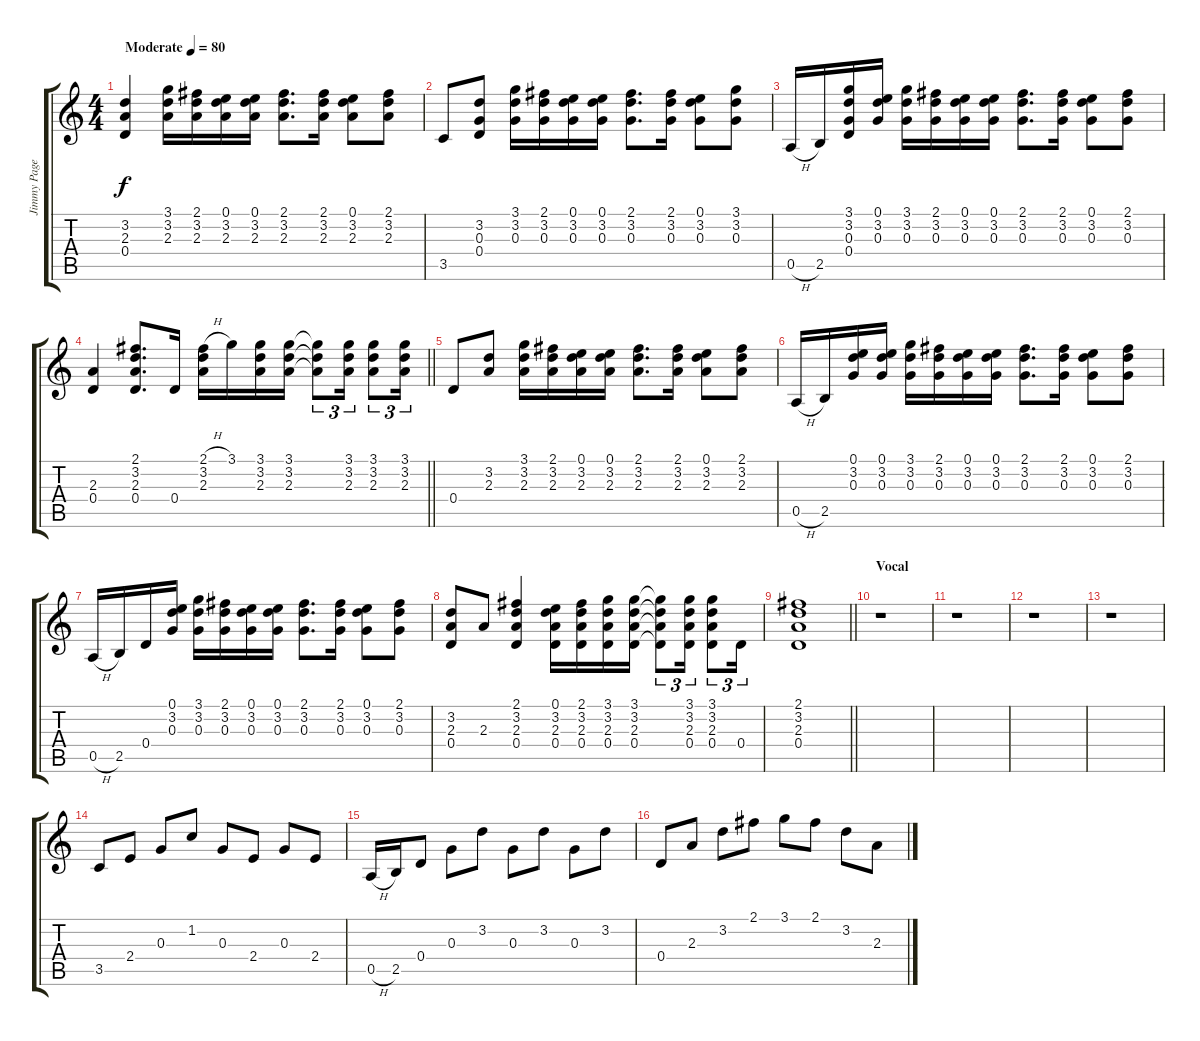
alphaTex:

\track ("Jimmy Page (Guitarra 2)" "Jimmy Page") {instrument electricguitarclean}
\staff {score tabs}
\tuning (E4 B3 G3 D3 A2 E2) {hide}
\ts (4 4)
\tempo (80 "Moderate")
\clef g2
\ks c
(3.2 2.3 0.4).4{dy f volume 2 instrument electricguitarclean} (3.1 3.2 2.3).16 (2.1 3.2 2.3).16 (0.1 3.2 2.3).16 (0.1 3.2 2.3).16 (2.1 3.2 2.3).8{d} (2.1 3.2 2.3).16 (0.1 3.2 2.3).8 (2.1 3.2 2.3).8 |
3.5.8{volume 7} (3.2 0.3 0.4).8 (3.1 3.2 0.3).16 (2.1 3.2 0.3).16 (0.1 3.2 0.3).16 (0.1 3.2 0.3).16 (2.1 3.2 0.3).8{d} (2.1 3.2 0.3).16 (0.1 3.2 0.3).8 (3.1 3.2 0.3).8 |
0.5{h}.16 2.5.16 (3.1 3.2 0.3 0.4).16 (0.1 3.2 0.3).16 (3.1 3.2 0.3).16 (2.1 3.2 0.3).16 (0.1 3.2 0.3).16 (0.1 3.2 0.3).16 (2.1 3.2 0.3).8{d} (2.1 3.2 0.3).16 (0.1 3.2 0.3).8 (2.1 3.2 0.3).8 |
\barLineRight lightlight
(2.3 0.4).4{volume 13} (2.1 3.2 2.3 0.4).8{d} 0.4.16 (2.1{h} 3.2 2.3).16 3.1.16 (3.1 3.2 2.3).16 (3.1 3.2 2.3).16 (3.1{t} 3.2{t} 2.3{t}).8{tu (3 2)} (3.1 3.2 2.3).16{tu (3 2)} (3.1 3.2 2.3).8{tu (3 2)} (3.1 3.2 2.3).16{tu (3 2)} |
0.4.8 (3.2 2.3).8 (3.1 3.2 2.3).16 (2.1 3.2 2.3).16 (0.1 3.2 2.3).16 (0.1 3.2 2.3).16 (2.1 3.2 2.3).8{d} (2.1 3.2 2.3).16 (0.1 3.2 2.3).8 (2.1 3.2 2.3).8 |
0.5{h}.16 2.5.16 (0.1 3.2 0.3).16 (0.1 3.2 0.3).16 (3.1 3.2 0.3).16 (2.1 3.2 0.3).16 (0.1 3.2 0.3).16 (0.1 3.2 0.3).16 (2.1 3.2 0.3).8{d} (2.1 3.2 0.3).16 (0.1 3.2 0.3).8 (2.1 3.2 0.3).8 |
0.5{h}.16 2.5.16 0.4.16 (0.1 3.2 0.3).16 (3.1 3.2 0.3).16 (2.1 3.2 0.3).16 (0.1 3.2 0.3).16 (0.1 3.2 0.3).16 (2.1 3.2 0.3).8{d} (2.1 3.2 0.3).16 (0.1 3.2 0.3).8 (2.1 3.2 0.3).8 |
(3.2 2.3 0.4).8 2.3.8 (2.1 3.2 2.3 0.4).4 (0.1 3.2 2.3 0.4).16 (2.1 3.2 2.3 0.4).16 (3.1 3.2 2.3 0.4).16 (3.1 3.2 2.3 0.4).16 (3.1{t} 3.2{t} 2.3{t} 0.4{t}).8{tu (3 2)} (3.1 3.2 2.3 0.4).16{tu (3 2)} (3.1 3.2 2.3 0.4).8{tu (3 2)} 0.4.16{tu (3 2)} |
\barLineRight lightlight
(2.1 3.2 2.3 0.4).1 |
\section ("" "Vocal")
r.1 |
r.1 |
r.1 |
r.1 |
3.5.8 2.4.8 0.3.8 1.2.8 0.3.8 2.4.8 0.3.8 2.4.8 |
0.5{h}.16 2.5.16 0.4.8 0.3.8 3.2.8 0.3.8 3.2.8 0.3.8 3.2.8 |
0.4.8 2.3.8 3.2.8 2.1.8 3.1.8 2.1.8 3.2.8 2.3.8
